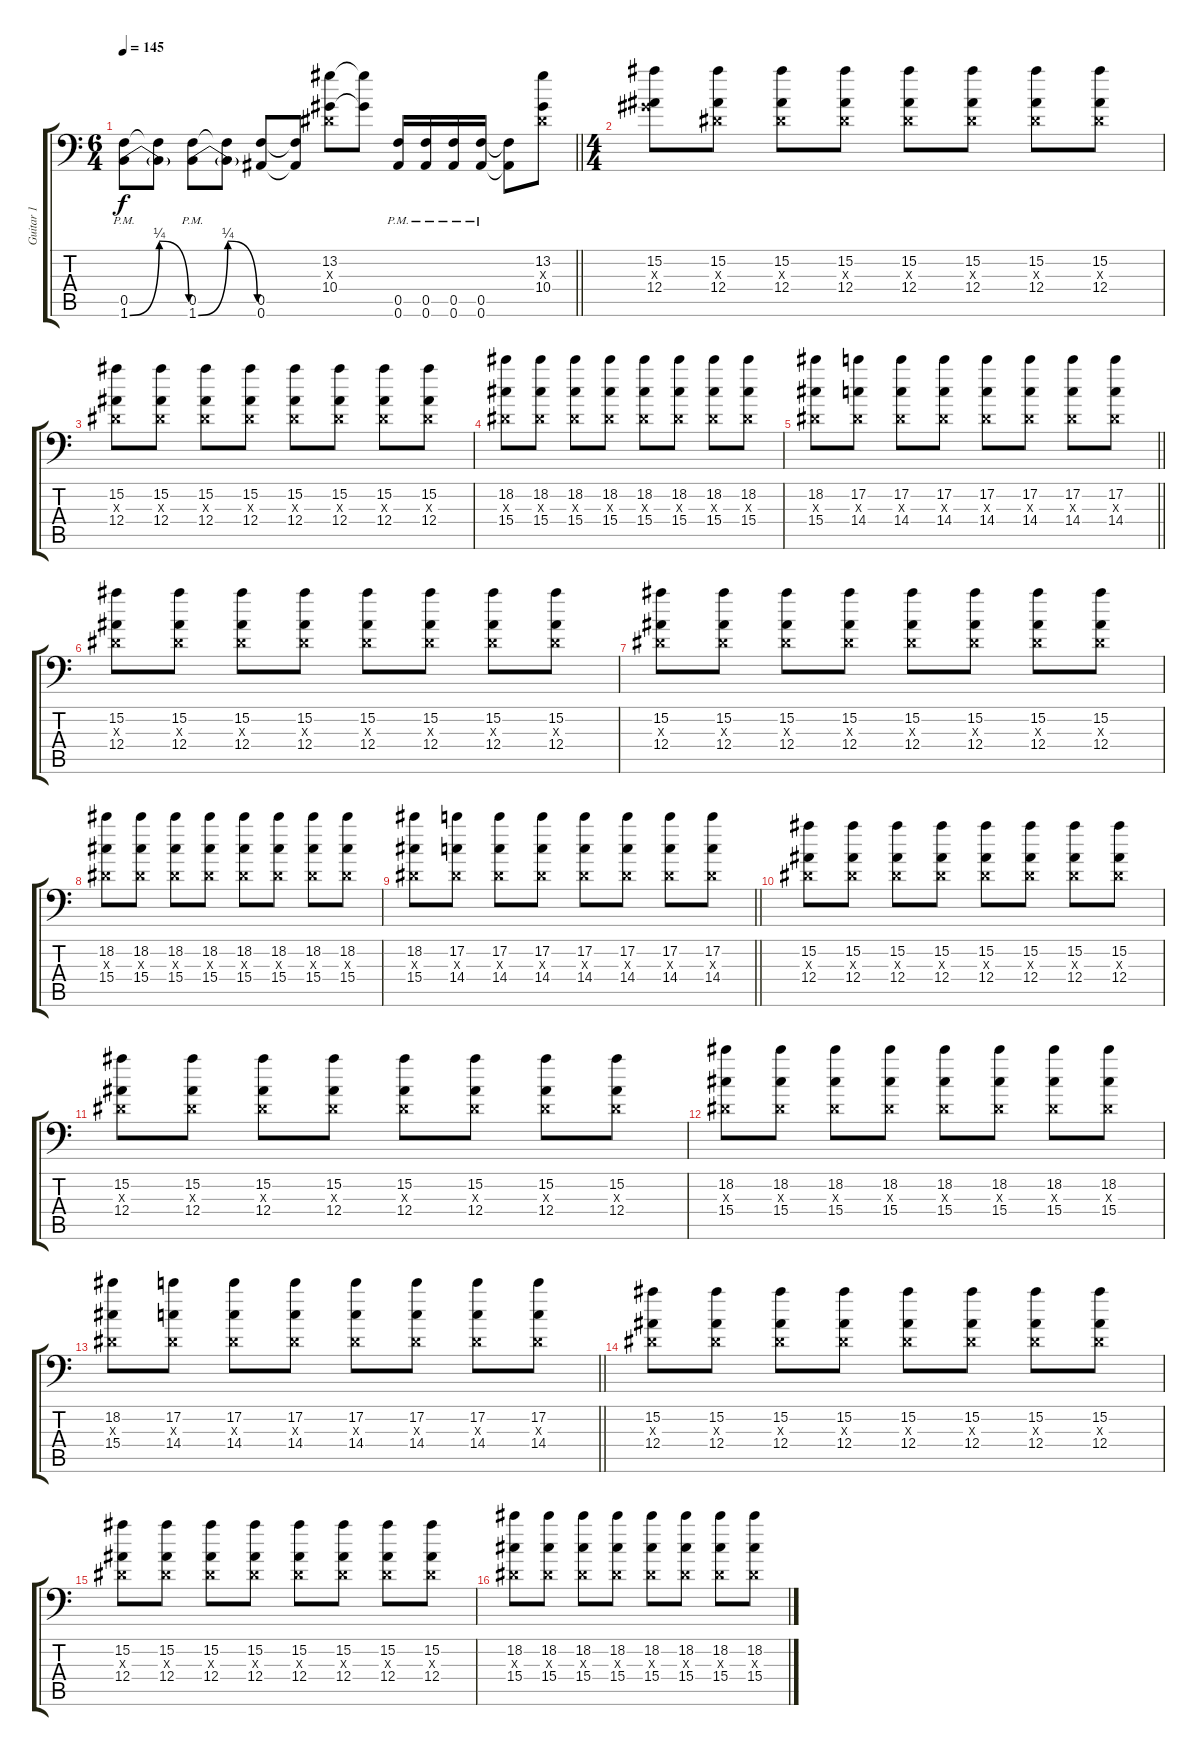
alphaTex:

\track ("Guitar 1" "Guitar 1") {instrument distortionguitar}
\staff {score tabs}
\tuning (C4 G3 Eb3 Bb2 F2 Bb1) {hide}
\ts (6 4)
\tempo 145
\clef f4
\barLineRight lightlight
\ks c
(0.5{pm} 1.6{be (bendrelease 0 0 30 1 30 1 60 0) pm}).8{dy f} (0.5{t} 1.6{t}).8 (0.5{pm} 1.6{be (bendrelease 0 0 30 1 30 1 60 0) pm}).8 (0.5{t} 1.6{t}).8 (0.5 0.6).8 (0.5{t} 0.6{t}).8 (13.2 0.3{x} 10.4).8 (13.2{t} 10.4{t}).8 (0.5{pm} 0.6{pm}).16 (0.5{pm} 0.6{pm}).16 (0.5{pm} 0.6{pm}).16 (0.5{pm} 0.6{pm}).16 (0.5{t} 0.6{t}).8 (13.2 0.3{x} 10.4).8 |
\ts (4 4)
(15.2 5.3{x} 12.4).8{balance 8} (15.2 0.3{x} 12.4).8 (15.2 0.3{x} 12.4).8 (15.2 0.3{x} 12.4).8 (15.2 0.3{x} 12.4).8 (15.2 0.3{x} 12.4).8 (15.2 0.3{x} 12.4).8 (15.2 0.3{x} 12.4).8 |
(15.2 0.3{x} 12.4).8 (15.2 0.3{x} 12.4).8 (15.2 0.3{x} 12.4).8 (15.2 0.3{x} 12.4).8 (15.2 0.3{x} 12.4).8 (15.2 0.3{x} 12.4).8 (15.2 0.3{x} 12.4).8 (15.2 0.3{x} 12.4).8 |
(18.2 0.3{x} 15.4).8 (18.2 0.3{x} 15.4).8 (18.2 0.3{x} 15.4).8 (18.2 0.3{x} 15.4).8 (18.2 0.3{x} 15.4).8 (18.2 0.3{x} 15.4).8 (18.2 0.3{x} 15.4).8 (18.2 0.3{x} 15.4).8 |
\barLineRight lightlight
(18.2 0.3{x} 15.4).8 (17.2 0.3{x} 14.4).8 (17.2 0.3{x} 14.4).8 (17.2 0.3{x} 14.4).8 (17.2 0.3{x} 14.4).8 (17.2 0.3{x} 14.4).8 (17.2 0.3{x} 14.4).8 (17.2 0.3{x} 14.4).8 |
(15.2 0.3{x} 12.4).8 (15.2 0.3{x} 12.4).8 (15.2 0.3{x} 12.4).8 (15.2 0.3{x} 12.4).8 (15.2 0.3{x} 12.4).8 (15.2 0.3{x} 12.4).8 (15.2 0.3{x} 12.4).8 (15.2 0.3{x} 12.4).8 |
(15.2 0.3{x} 12.4).8 (15.2 0.3{x} 12.4).8 (15.2 0.3{x} 12.4).8 (15.2 0.3{x} 12.4).8 (15.2 0.3{x} 12.4).8 (15.2 0.3{x} 12.4).8 (15.2 0.3{x} 12.4).8 (15.2 0.3{x} 12.4).8 |
(18.2 0.3{x} 15.4).8 (18.2 0.3{x} 15.4).8 (18.2 0.3{x} 15.4).8 (18.2 0.3{x} 15.4).8 (18.2 0.3{x} 15.4).8 (18.2 0.3{x} 15.4).8 (18.2 0.3{x} 15.4).8 (18.2 0.3{x} 15.4).8 |
\barLineRight lightlight
(18.2 0.3{x} 15.4).8 (17.2 0.3{x} 14.4).8 (17.2 0.3{x} 14.4).8 (17.2 0.3{x} 14.4).8 (17.2 0.3{x} 14.4).8 (17.2 0.3{x} 14.4).8 (17.2 0.3{x} 14.4).8 (17.2 0.3{x} 14.4).8 |
(15.2 0.3{x} 12.4).8 (15.2 0.3{x} 12.4).8 (15.2 0.3{x} 12.4).8 (15.2 0.3{x} 12.4).8 (15.2 0.3{x} 12.4).8 (15.2 0.3{x} 12.4).8 (15.2 0.3{x} 12.4).8 (15.2 0.3{x} 12.4).8 |
(15.2 0.3{x} 12.4).8 (15.2 0.3{x} 12.4).8 (15.2 0.3{x} 12.4).8 (15.2 0.3{x} 12.4).8 (15.2 0.3{x} 12.4).8 (15.2 0.3{x} 12.4).8 (15.2 0.3{x} 12.4).8 (15.2 0.3{x} 12.4).8 |
(18.2 0.3{x} 15.4).8 (18.2 0.3{x} 15.4).8 (18.2 0.3{x} 15.4).8 (18.2 0.3{x} 15.4).8 (18.2 0.3{x} 15.4).8 (18.2 0.3{x} 15.4).8 (18.2 0.3{x} 15.4).8 (18.2 0.3{x} 15.4).8 |
\barLineRight lightlight
(18.2 0.3{x} 15.4).8 (17.2 0.3{x} 14.4).8 (17.2 0.3{x} 14.4).8 (17.2 0.3{x} 14.4).8 (17.2 0.3{x} 14.4).8 (17.2 0.3{x} 14.4).8 (17.2 0.3{x} 14.4).8 (17.2 0.3{x} 14.4).8 |
(15.2 0.3{x} 12.4).8 (15.2 0.3{x} 12.4).8 (15.2 0.3{x} 12.4).8 (15.2 0.3{x} 12.4).8 (15.2 0.3{x} 12.4).8 (15.2 0.3{x} 12.4).8 (15.2 0.3{x} 12.4).8 (15.2 0.3{x} 12.4).8 |
(15.2 0.3{x} 12.4).8 (15.2 0.3{x} 12.4).8 (15.2 0.3{x} 12.4).8 (15.2 0.3{x} 12.4).8 (15.2 0.3{x} 12.4).8 (15.2 0.3{x} 12.4).8 (15.2 0.3{x} 12.4).8 (15.2 0.3{x} 12.4).8 |
(18.2 0.3{x} 15.4).8 (18.2 0.3{x} 15.4).8 (18.2 0.3{x} 15.4).8 (18.2 0.3{x} 15.4).8 (18.2 0.3{x} 15.4).8 (18.2 0.3{x} 15.4).8 (18.2 0.3{x} 15.4).8 (18.2 0.3{x} 15.4).8
